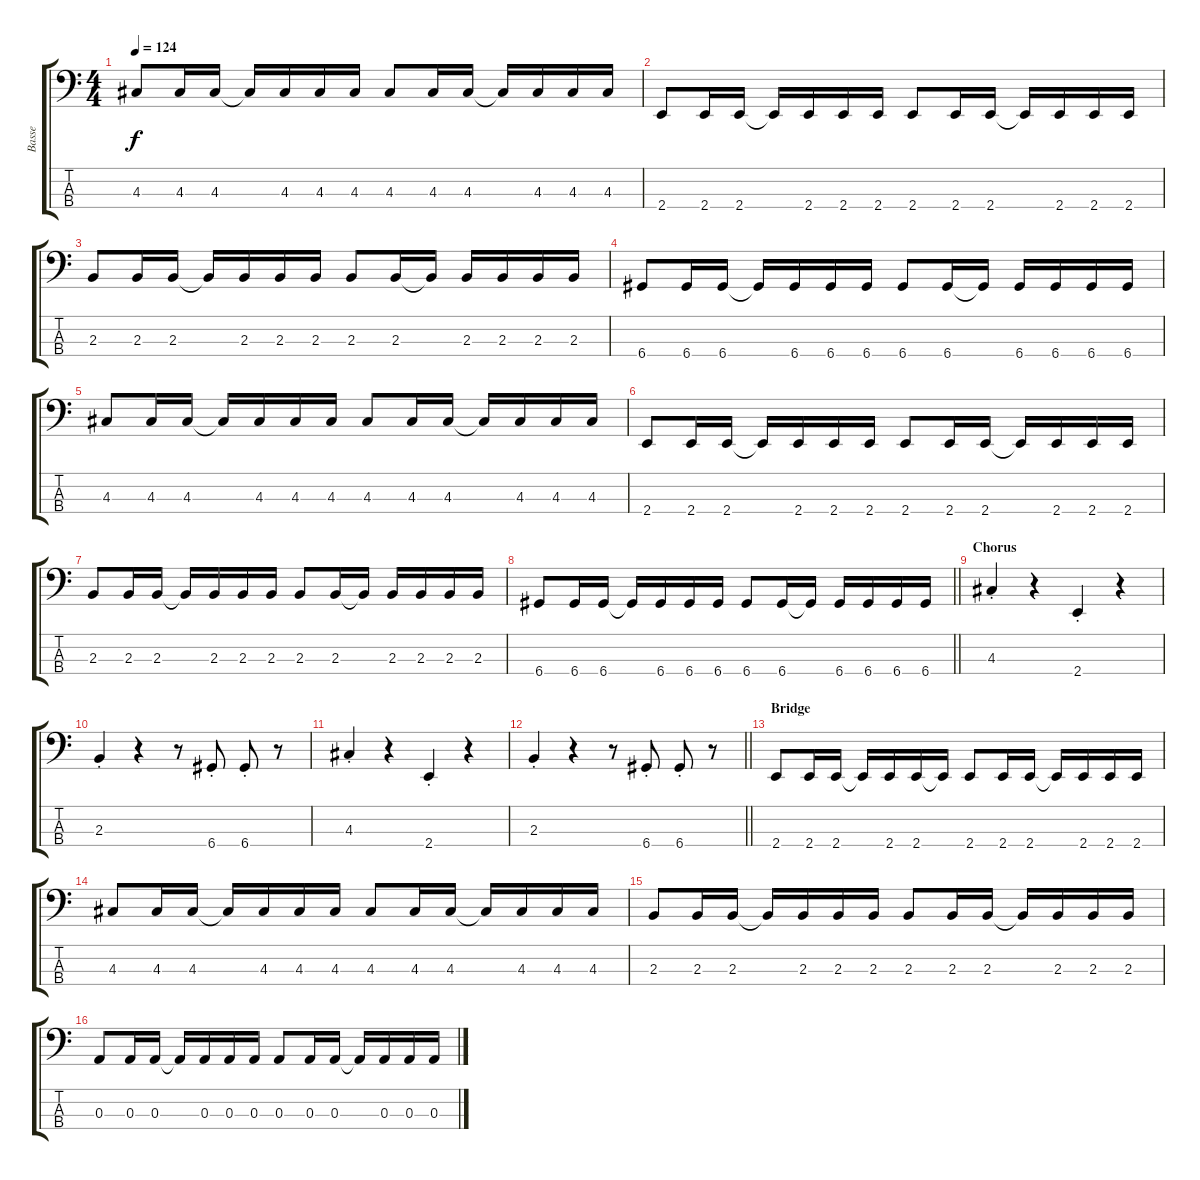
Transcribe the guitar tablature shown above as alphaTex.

\track ("Basse" "Basse") {instrument electricbasspick}
\staff {score tabs}
\tuning (G2 D2 A1 D1) {hide}
\ts (4 4)
\tempo 124
\clef f4
\ks c
4.3.8{dy f} 4.3.16 4.3.16 4.3{t}.16 4.3.16 4.3.16 4.3.16 4.3.8 4.3.16 4.3.16 4.3{t}.16 4.3.16 4.3.16 4.3.16 |
2.4.8 2.4.16 2.4.16 2.4{t}.16 2.4.16 2.4.16 2.4.16 2.4.8 2.4.16 2.4.16 2.4{t}.16 2.4.16 2.4.16 2.4.16 |
2.3.8 2.3.16 2.3.16 2.3{t}.16 2.3.16 2.3.16 2.3.16 2.3.8 2.3.16 2.3{t}.16 2.3.16 2.3.16 2.3.16 2.3.16 |
6.4.8 6.4.16 6.4.16 6.4{t}.16 6.4.16 6.4.16 6.4.16 6.4.8 6.4.16 6.4{t}.16 6.4.16 6.4.16 6.4.16 6.4.16 |
4.3.8 4.3.16 4.3.16 4.3{t}.16 4.3.16 4.3.16 4.3.16 4.3.8 4.3.16 4.3.16 4.3{t}.16 4.3.16 4.3.16 4.3.16 |
2.4.8 2.4.16 2.4.16 2.4{t}.16 2.4.16 2.4.16 2.4.16 2.4.8 2.4.16 2.4.16 2.4{t}.16 2.4.16 2.4.16 2.4.16 |
2.3.8 2.3.16 2.3.16 2.3{t}.16 2.3.16 2.3.16 2.3.16 2.3.8 2.3.16 2.3{t}.16 2.3.16 2.3.16 2.3.16 2.3.16 |
\barLineRight lightlight
6.4.8 6.4.16 6.4.16 6.4{t}.16 6.4.16 6.4.16 6.4.16 6.4.8 6.4.16 6.4{t}.16 6.4.16 6.4.16 6.4.16 6.4.16 |
\section ("" "Chorus")
4.3{st}.4 r.4 2.4{st}.4 r.4 |
2.3{st}.4 r.4 r.8 6.4{st}.8 6.4{st}.8 r.8 |
4.3{st}.4 r.4 2.4{st}.4 r.4 |
\barLineRight lightlight
2.3{st}.4 r.4 r.8 6.4{st}.8 6.4{st}.8 r.8 |
\section ("" "Bridge")
2.4.8 2.4.16 2.4.16 2.4{t}.16 2.4.16 2.4.16 2.4{t}.16 2.4.8 2.4.16 2.4.16 2.4{t}.16 2.4.16 2.4.16 2.4.16 |
4.3.8 4.3.16 4.3.16 4.3{t}.16 4.3.16 4.3.16 4.3.16 4.3.8 4.3.16 4.3.16 4.3{t}.16 4.3.16 4.3.16 4.3.16 |
2.3.8 2.3.16 2.3.16 2.3{t}.16 2.3.16 2.3.16 2.3.16 2.3.8 2.3.16 2.3.16 2.3{t}.16 2.3.16 2.3.16 2.3.16 |
0.3.8 0.3.16 0.3.16 0.3{t}.16 0.3.16 0.3.16 0.3.16 0.3.8 0.3.16 0.3.16 0.3{t}.16 0.3.16 0.3.16 0.3.16
